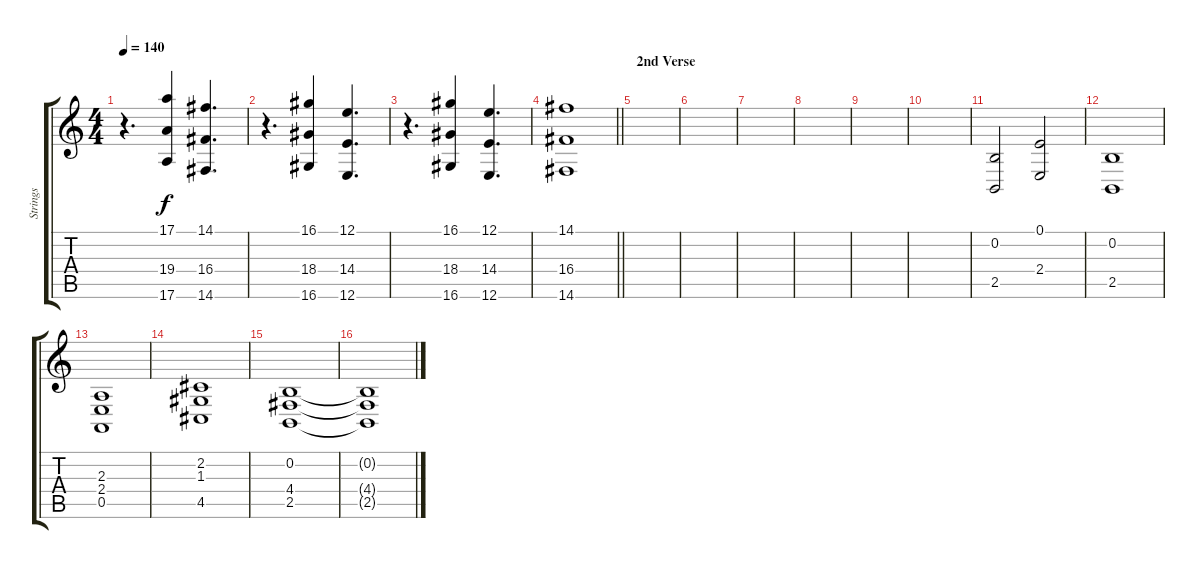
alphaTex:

\track ("Strings" "Strings") {instrument synthstrings2}
\staff {score tabs}
\tuning (E4 B3 G3 D3 A2 E2) {hide}
\ts (4 4)
\tempo 140
\clef g2
\ks c
r.4{d dy f} (17.1 19.4 17.6).4 (14.1 16.4 14.6).4{d} |
r.4{d} (16.1 18.4 16.6).4 (12.1 14.4 12.6).4{d} |
r.4{d} (16.1 18.4 16.6).4 (12.1 14.4 12.6).4{d} |
\barLineRight lightlight
(14.1 16.4 14.6).1 |
\section ("" "2nd Verse")
|
|
|
|
|
|
(0.2 2.5).2{volume 14} (0.1 2.4).2 |
(0.2 2.5).1{volume 10} |
(2.3 2.4 0.5).1 |
(2.2 1.3 4.5).1 |
(0.2 4.4 2.5).1 |
(0.2{t} 4.4{t} 2.5{t}).1
